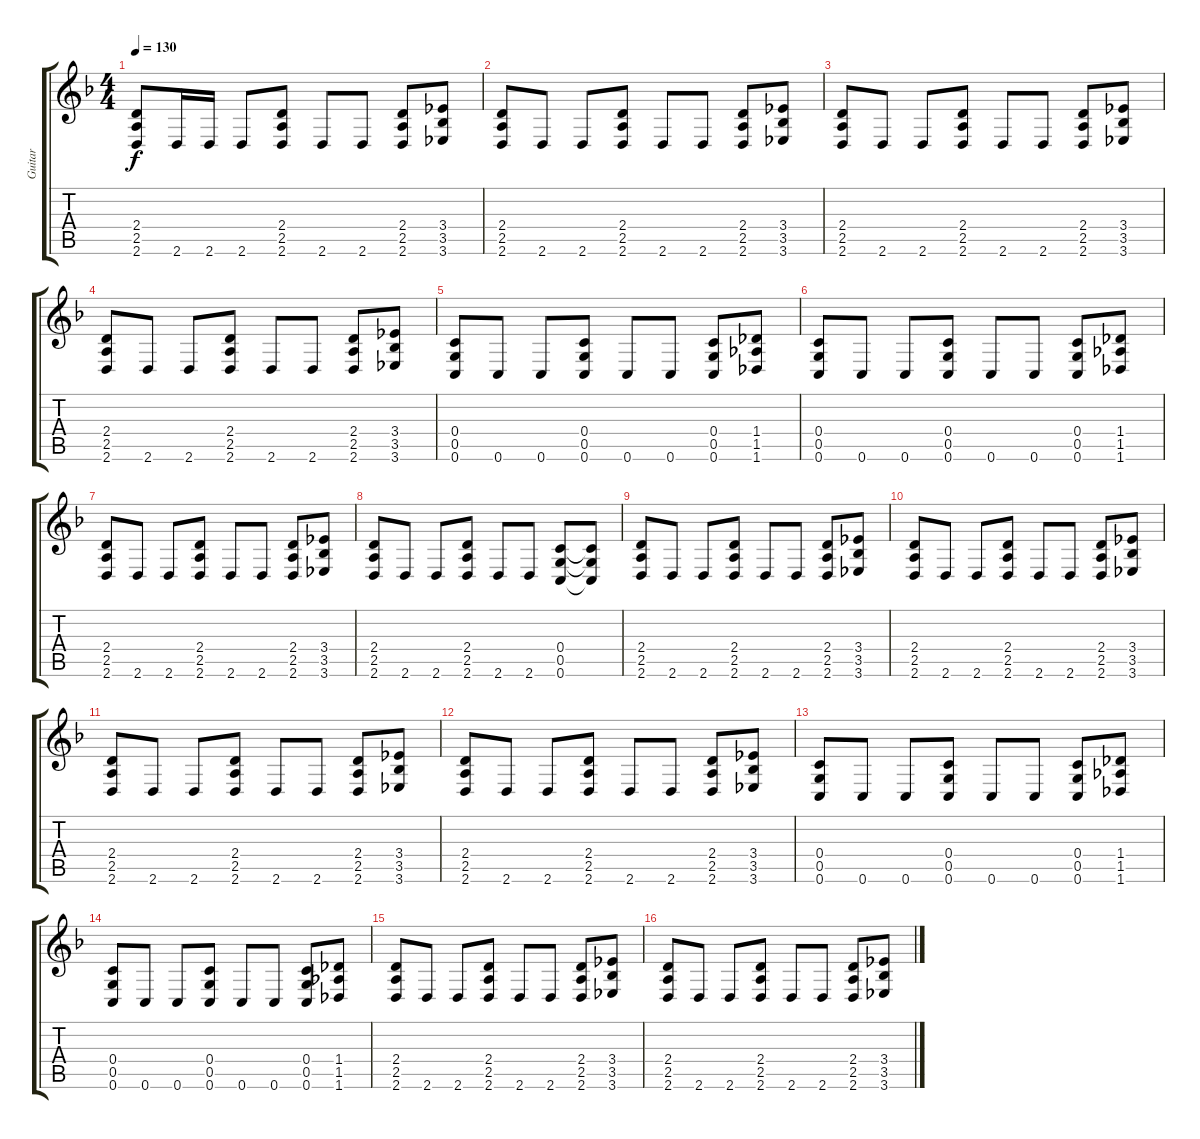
\track ("Guitar" "Guitar") {instrument distortionguitar}
\staff {score tabs}
\tuning (E4 C4 G3 C3 G2 C2) {hide}
\ts (4 4)
\section ("" "")
\tempo 130
\clef g2
\ks dminor
(2.4 2.5 2.6).8{dy f} 2.6.16 2.6.16 2.6.8 (2.4 2.5 2.6).8 2.6.8 2.6.8 (2.4 2.5 2.6).8 (3.4 3.5 3.6).8 |
(2.4 2.5 2.6).8 2.6.8 2.6.8 (2.4 2.5 2.6).8 2.6.8 2.6.8 (2.4 2.5 2.6).8 (3.4 3.5 3.6).8 |
(2.4 2.5 2.6).8 2.6.8 2.6.8 (2.4 2.5 2.6).8 2.6.8 2.6.8 (2.4 2.5 2.6).8 (3.4 3.5 3.6).8 |
(2.4 2.5 2.6).8 2.6.8 2.6.8 (2.4 2.5 2.6).8 2.6.8 2.6.8 (2.4 2.5 2.6).8 (3.4 3.5 3.6).8 |
(0.4 0.5 0.6).8 0.6.8 0.6.8 (0.4 0.5 0.6).8 0.6.8 0.6.8 (0.4 0.5 0.6).8 (1.4 1.5 1.6).8 |
(0.4 0.5 0.6).8 0.6.8 0.6.8 (0.4 0.5 0.6).8 0.6.8 0.6.8 (0.4 0.5 0.6).8 (1.4 1.5 1.6).8 |
(2.4 2.5 2.6).8 2.6.8 2.6.8 (2.4 2.5 2.6).8 2.6.8 2.6.8 (2.4 2.5 2.6).8 (3.4 3.5 3.6).8 |
(2.4 2.5 2.6).8 2.6.8 2.6.8 (2.4 2.5 2.6).8 2.6.8 2.6.8 (0.4 0.5 0.6).8 (0.4{t} 0.5{t} 0.6{t}).8 |
(2.4 2.5 2.6).8 2.6.8 2.6.8 (2.4 2.5 2.6).8 2.6.8 2.6.8 (2.4 2.5 2.6).8 (3.4 3.5 3.6).8 |
(2.4 2.5 2.6).8 2.6.8 2.6.8 (2.4 2.5 2.6).8 2.6.8 2.6.8 (2.4 2.5 2.6).8 (3.4 3.5 3.6).8 |
(2.4 2.5 2.6).8 2.6.8 2.6.8 (2.4 2.5 2.6).8 2.6.8 2.6.8 (2.4 2.5 2.6).8 (3.4 3.5 3.6).8 |
(2.4 2.5 2.6).8 2.6.8 2.6.8 (2.4 2.5 2.6).8 2.6.8 2.6.8 (2.4 2.5 2.6).8 (3.4 3.5 3.6).8 |
(0.4 0.5 0.6).8 0.6.8 0.6.8 (0.4 0.5 0.6).8 0.6.8 0.6.8 (0.4 0.5 0.6).8 (1.4 1.5 1.6).8 |
(0.4 0.5 0.6).8 0.6.8 0.6.8 (0.4 0.5 0.6).8 0.6.8 0.6.8 (0.4 0.5 0.6).8 (1.4 1.5 1.6).8 |
(2.4 2.5 2.6).8 2.6.8 2.6.8 (2.4 2.5 2.6).8 2.6.8 2.6.8 (2.4 2.5 2.6).8 (3.4 3.5 3.6).8 |
(2.4 2.5 2.6).8 2.6.8 2.6.8 (2.4 2.5 2.6).8 2.6.8 2.6.8 (2.4 2.5 2.6).8 (3.4 3.5 3.6).8
